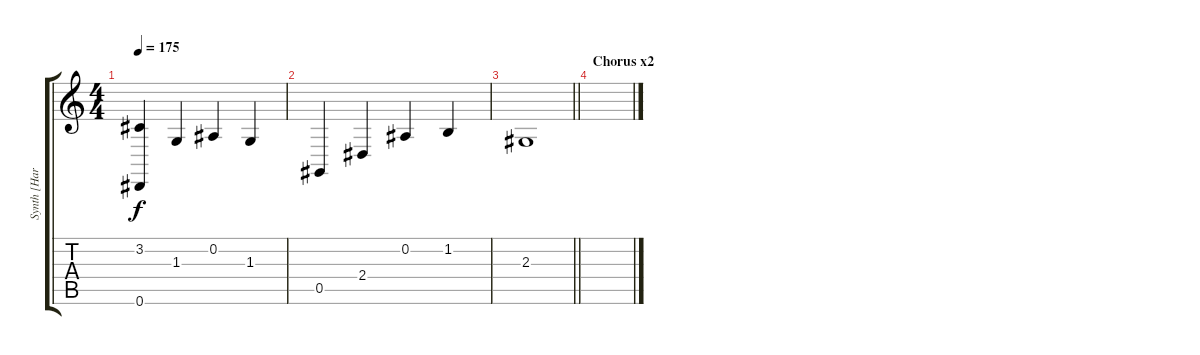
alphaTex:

\track ("Synth [Harpsichord]" "Synth [Har") {instrument harpsichord}
\staff {score tabs}
\tuning (Eb4 Bb3 Gb3 Db3 Ab2 Eb2) {hide}
\ts (4 4)
\tempo 175
\clef g2
\ks c
(3.2 0.6).4{dy f} 1.3.4 0.2.4 1.3.4 |
0.5.4 2.4.4 0.2.4 1.2.4 |
\barLineRight lightlight
2.3.1 |
\section ("" "Chorus x2")
